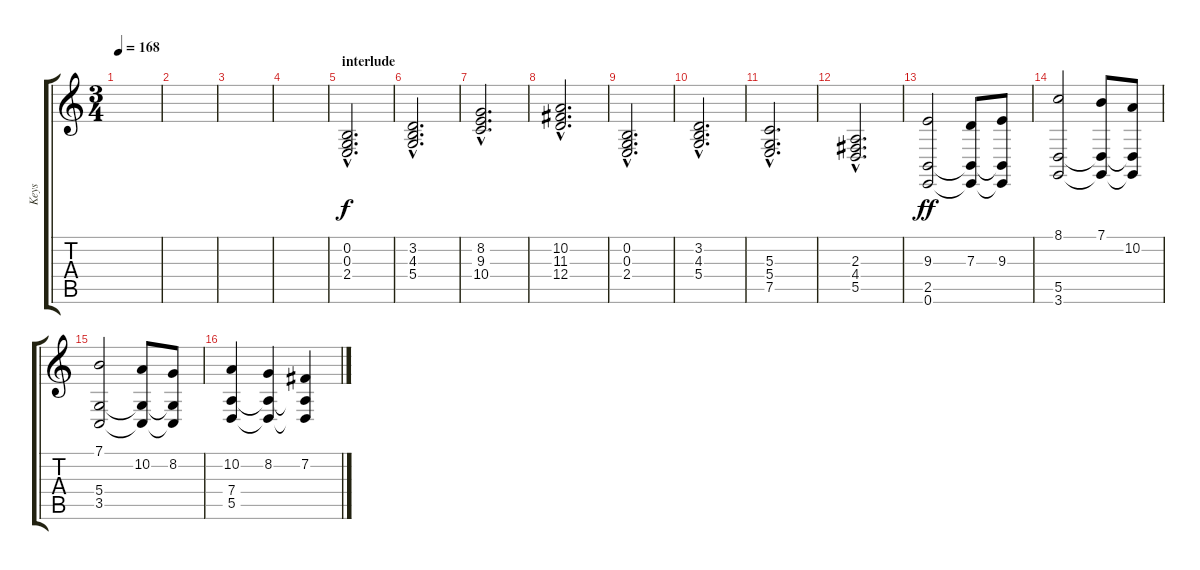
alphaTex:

\track ("Keys" "Keys") {instrument synthstrings1}
\staff {score tabs}
\tuning (E4 B3 G3 D3 A2 E2) {hide}
\ts (3 4)
\tempo 168
\clef g2
\ks c
|
|
|
|
\section ("" "interlude")
(0.2{hac} 0.3{hac} 2.4{hac}).2{d dy f volume 9 instrument synthstrings1} |
(3.2{hac} 4.3{hac} 5.4{hac}).2{d} |
(8.2{hac} 9.3{hac} 10.4{hac}).2{d} |
(10.2{hac} 11.3{hac} 12.4{hac}).2{d} |
(0.2{hac} 0.3{hac} 2.4{hac}).2{d} |
(3.2{hac} 4.3{hac} 5.4{hac}).2{d} |
(5.3{hac} 5.4{hac} 7.5{hac}).2{d} |
(2.3{hac} 4.4{hac} 5.5{hac}).2{d} |
(9.3 2.5 0.6).2{dy ff instrument stringensemble1} (7.3 2.5{t} 0.6{t}).8 (9.3 2.5{t} 0.6{t}).8 |
(8.1 5.5 3.6).2 (7.1 5.5{t} 3.6{t}).8 (10.2 5.5{t} 3.6{t}).8 |
(7.1 5.4 3.5).2 (10.2 5.4{t} 3.5{t}).8 (8.2 5.4{t} 3.5{t}).8 |
(10.2 7.4 5.5).4 (8.2 7.4{t} 5.5{t}).4 (7.2 7.4{t} 5.5{t}).4
